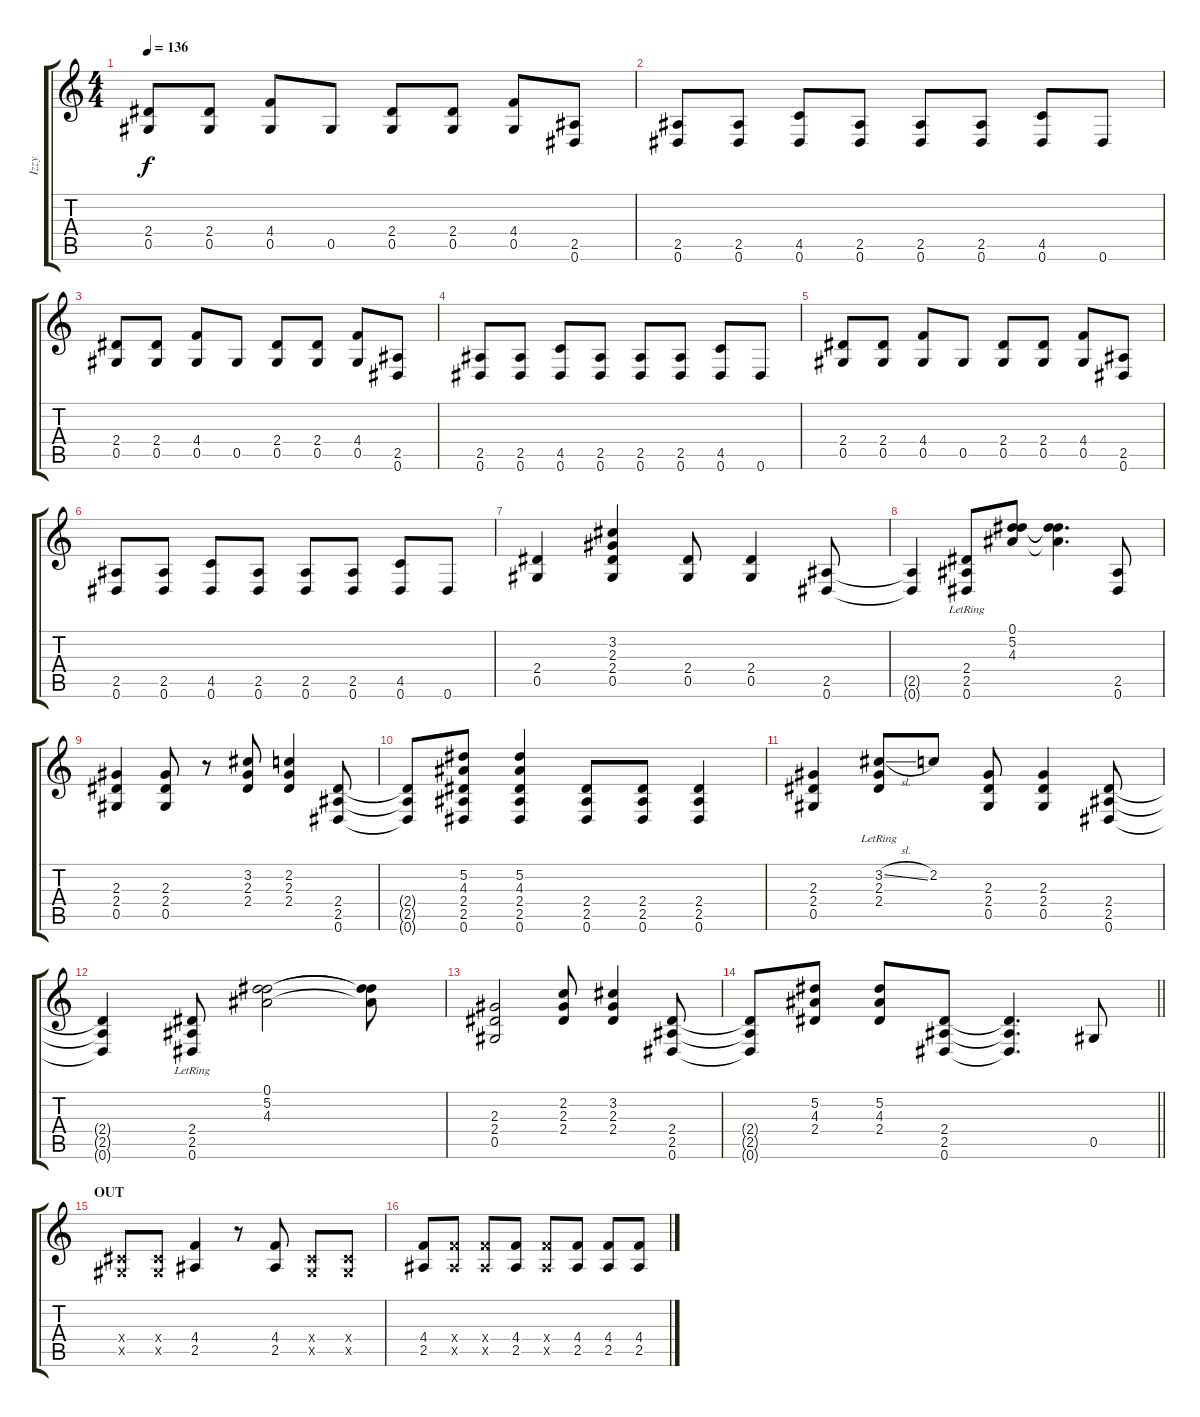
\track ("Izzy" "Izzy") {instrument overdrivenguitar}
\staff {score tabs}
\tuning (Eb4 Bb3 Gb3 Db3 Ab2 Eb2) {hide}
\ts (4 4)
\tempo 136
\clef g2
\ks c
(2.4 0.5).8{dy f} (2.4 0.5).8 (4.4 0.5).8 0.5.8 (2.4 0.5).8 (2.4 0.5).8 (4.4 0.5).8 (2.5 0.6).8 |
(2.5 0.6).8 (2.5 0.6).8 (4.5 0.6).8 (2.5 0.6).8 (2.5 0.6).8 (2.5 0.6).8 (4.5 0.6).8 0.6.8 |
(2.4 0.5).8 (2.4 0.5).8 (4.4 0.5).8 0.5.8 (2.4 0.5).8 (2.4 0.5).8 (4.4 0.5).8 (2.5 0.6).8 |
(2.5 0.6).8 (2.5 0.6).8 (4.5 0.6).8 (2.5 0.6).8 (2.5 0.6).8 (2.5 0.6).8 (4.5 0.6).8 0.6.8 |
(2.4 0.5).8 (2.4 0.5).8 (4.4 0.5).8 0.5.8 (2.4 0.5).8 (2.4 0.5).8 (4.4 0.5).8 (2.5 0.6).8 |
(2.5 0.6).8 (2.5 0.6).8 (4.5 0.6).8 (2.5 0.6).8 (2.5 0.6).8 (2.5 0.6).8 (4.5 0.6).8 0.6.8 |
(2.4 0.5).4 (3.2 2.3 2.4 0.5).4 (2.4 0.5).8 (2.4 0.5).4 (2.5 0.6).8 |
(2.5{t} 0.6{t}).4 (2.4{lr} 2.5{lr} 0.6{lr}).8 (0.1 5.2 4.3).8 (0.1{t} 5.2{t} 4.3{t}).4{d} (2.5 0.6).8 |
(2.3 2.4 0.5).4 (2.3 2.4 0.5).8 r.8 (3.2 2.3 2.4).8 (2.2 2.3 2.4).4 (2.4 2.5 0.6).8 |
(2.4{t} 2.5{t} 0.6{t}).8 (5.2 4.3 2.4 2.5 0.6).8 (5.2 4.3 2.4 2.5 0.6).4 (2.4 2.5 0.6).8 (2.4 2.5 0.6).8 (2.4 2.5 0.6).4 |
(2.3 2.4 0.5).4 (3.2{sl} 2.3{lr} 2.4{lr}).8 2.2.8 (2.3 2.4 0.5).8 (2.3 2.4 0.5).4 (2.4 2.5 0.6).8 |
(2.4{t} 2.5{t} 0.6{t}).4 (2.4{lr} 2.5{lr} 0.6{lr}).8 (0.1 5.2 4.3).2 (0.1{t} 5.2{t} 4.3{t}).8 |
(2.3 2.4 0.5).2 (2.2 2.3 2.4).8 (3.2 2.3 2.4).4 (2.4 2.5 0.6).8 |
\barLineRight lightlight
(2.4{t} 2.5{t} 0.6{t}).8 (5.2 4.3 2.4).8 (5.2 4.3 2.4).8 (2.4 2.5 0.6).8 (2.4{t} 2.5{t} 0.6{t}).4{d} 0.5.8 |
\section ("" "OUT")
(0.4{x} 0.5{x}).8 (0.4{x} 0.5{x}).8 (4.4 2.5).4 r.8 (4.4 2.5).8 (0.4{x} 0.5{x}).8 (0.4{x} 0.5{x}).8 |
(4.4 2.5).8 (4.4{x} 2.5{x}).8 (4.4{x} 2.5{x}).8 (4.4 2.5).8 (4.4{x} 2.5{x}).8 (4.4 2.5).8 (4.4 2.5).8 (4.4 2.5).8
